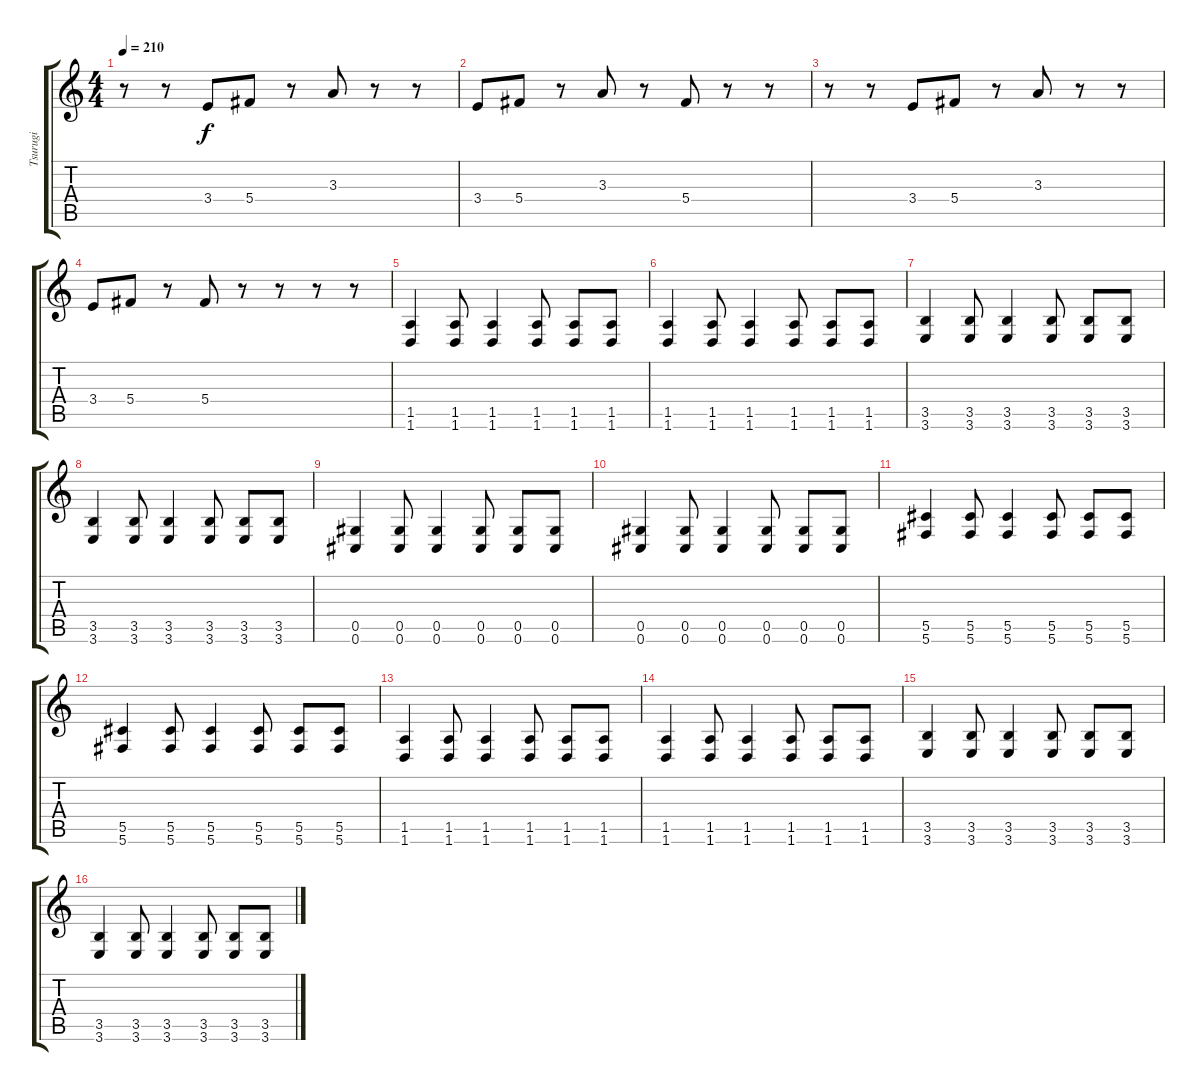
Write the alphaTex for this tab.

\track ("Tsurugi" "Tsurugi") {instrument distortionguitar}
\staff {score tabs}
\tuning (Eb4 Bb3 Gb3 Db3 Ab2 Db2) {hide}
\ts (4 4)
\tempo 210
\clef g2
\ks c
r.8{dy f} r.8 3.4.8 5.4.8 r.8 3.3.8 r.8 r.8 |
3.4.8 5.4.8 r.8 3.3.8 r.8 5.4.8 r.8 r.8 |
r.8 r.8 3.4.8 5.4.8 r.8 3.3.8 r.8 r.8 |
3.4.8 5.4.8 r.8 5.4.8 r.8 r.8 r.8 r.8 |
(1.5 1.6).4 (1.5 1.6).8 (1.5 1.6).4 (1.5 1.6).8 (1.5 1.6).8 (1.5 1.6).8 |
(1.5 1.6).4 (1.5 1.6).8 (1.5 1.6).4 (1.5 1.6).8 (1.5 1.6).8 (1.5 1.6).8 |
(3.5 3.6).4 (3.5 3.6).8 (3.5 3.6).4 (3.5 3.6).8 (3.5 3.6).8 (3.5 3.6).8 |
(3.5 3.6).4 (3.5 3.6).8 (3.5 3.6).4 (3.5 3.6).8 (3.5 3.6).8 (3.5 3.6).8 |
(0.5 0.6).4 (0.5 0.6).8 (0.5 0.6).4 (0.5 0.6).8 (0.5 0.6).8 (0.5 0.6).8 |
(0.5 0.6).4 (0.5 0.6).8 (0.5 0.6).4 (0.5 0.6).8 (0.5 0.6).8 (0.5 0.6).8 |
(5.5 5.6).4 (5.5 5.6).8 (5.5 5.6).4 (5.5 5.6).8 (5.5 5.6).8 (5.5 5.6).8 |
(5.5 5.6).4 (5.5 5.6).8 (5.5 5.6).4 (5.5 5.6).8 (5.5 5.6).8 (5.5 5.6).8 |
(1.5 1.6).4 (1.5 1.6).8 (1.5 1.6).4 (1.5 1.6).8 (1.5 1.6).8 (1.5 1.6).8 |
(1.5 1.6).4 (1.5 1.6).8 (1.5 1.6).4 (1.5 1.6).8 (1.5 1.6).8 (1.5 1.6).8 |
(3.5 3.6).4 (3.5 3.6).8 (3.5 3.6).4 (3.5 3.6).8 (3.5 3.6).8 (3.5 3.6).8 |
(3.5 3.6).4 (3.5 3.6).8 (3.5 3.6).4 (3.5 3.6).8 (3.5 3.6).8 (3.5 3.6).8
